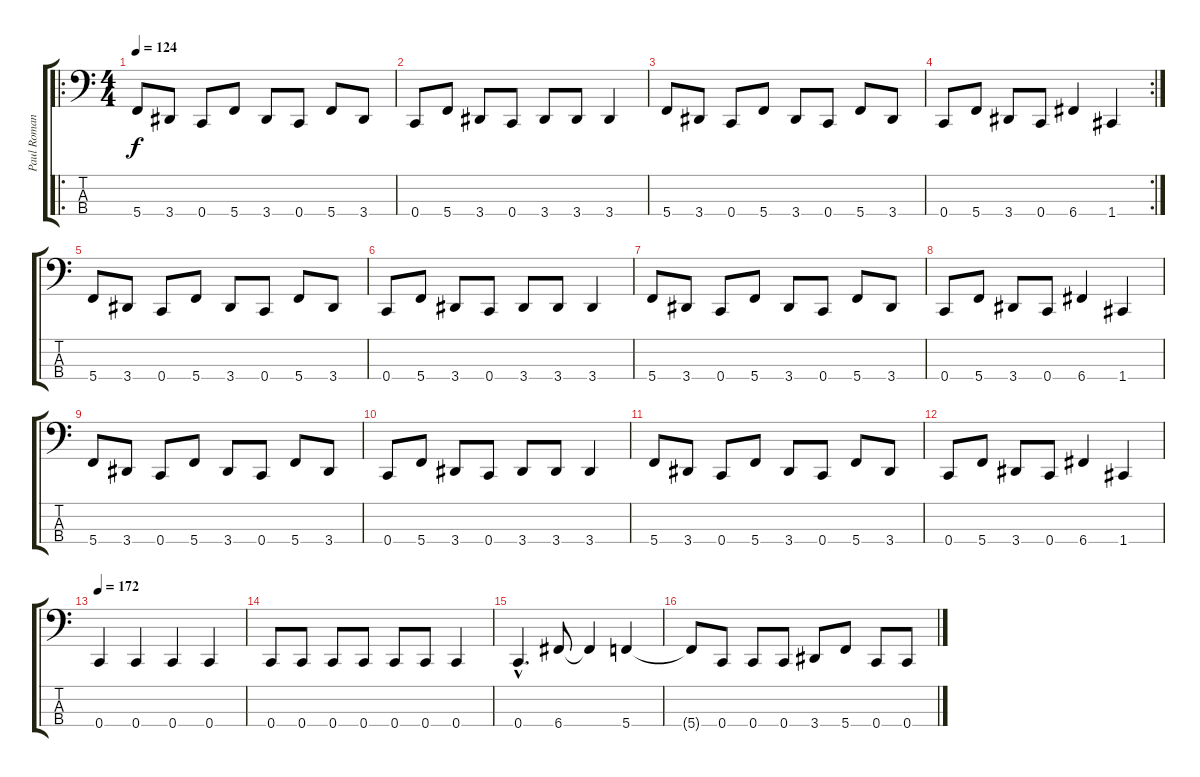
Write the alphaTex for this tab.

\track ("Paul Romanko" "Paul Roman") {instrument electricbassfinger}
\staff {score tabs}
\tuning (F2 C2 G1 C1) {hide}
\ro
\ts (4 4)
\tempo 124
\clef f4
\ks c
5.4.8{dy f} 3.4.8 0.4.8 5.4.8 3.4.8 0.4.8 5.4.8 3.4.8 |
0.4.8 5.4.8 3.4.8 0.4.8 3.4.8 3.4.8 3.4.4 |
5.4.8 3.4.8 0.4.8 5.4.8 3.4.8 0.4.8 5.4.8 3.4.8 |
\rc 2
0.4.8 5.4.8 3.4.8 0.4.8 6.4.4 1.4.4 |
5.4.8 3.4.8 0.4.8 5.4.8 3.4.8 0.4.8 5.4.8 3.4.8 |
0.4.8 5.4.8 3.4.8 0.4.8 3.4.8 3.4.8 3.4.4 |
5.4.8 3.4.8 0.4.8 5.4.8 3.4.8 0.4.8 5.4.8 3.4.8 |
0.4.8 5.4.8 3.4.8 0.4.8 6.4.4 1.4.4 |
5.4.8 3.4.8 0.4.8 5.4.8 3.4.8 0.4.8 5.4.8 3.4.8 |
0.4.8 5.4.8 3.4.8 0.4.8 3.4.8 3.4.8 3.4.4 |
5.4.8 3.4.8 0.4.8 5.4.8 3.4.8 0.4.8 5.4.8 3.4.8 |
0.4.8 5.4.8 3.4.8 0.4.8 6.4.4 1.4.4 |
\tempo 172
0.4.4 0.4.4 0.4.4 0.4.4 |
0.4.8 0.4.8 0.4.8 0.4.8 0.4.8 0.4.8 0.4.4 |
0.4{hac}.4{d} 6.4.8 6.4{t}.4 5.4.4 |
5.4{t}.8 0.4.8 0.4.8 0.4.8 3.4.8 5.4.8 0.4.8 0.4.8
